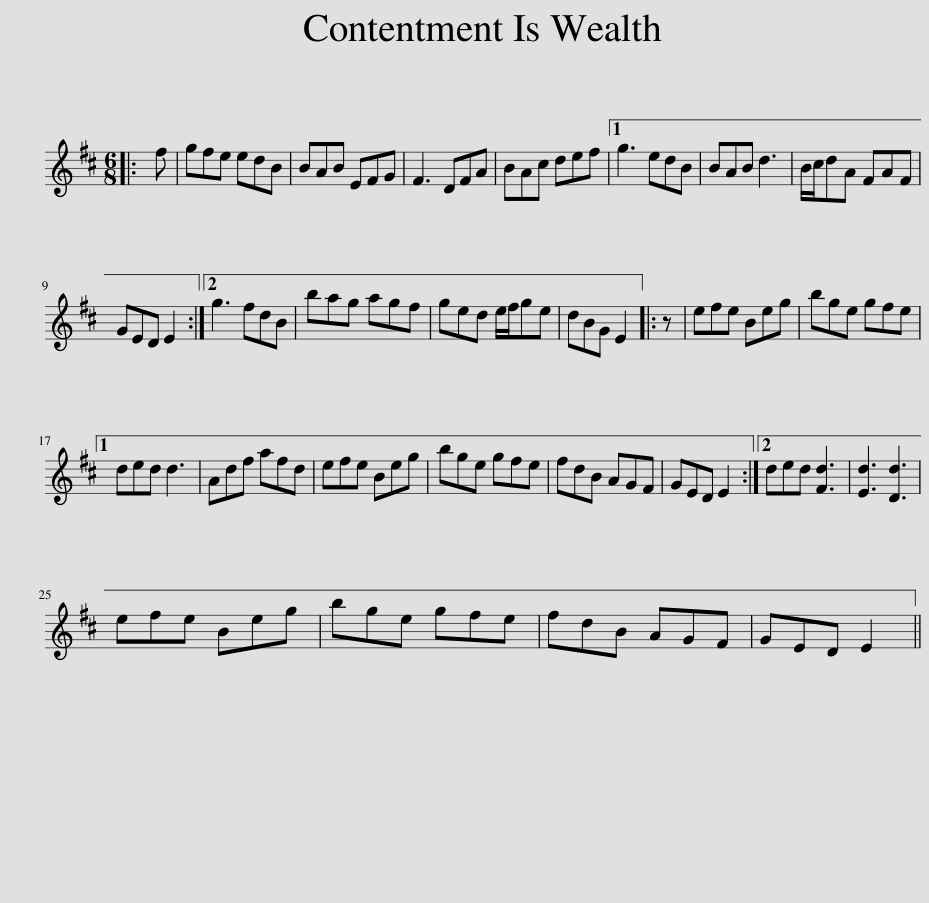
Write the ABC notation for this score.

X:1
L:1/8
M:6/8
I:linebreak $
K:D
V:1 treble
V:1
|: f | gfe edB | BAB EFG | F3 DFA | BAc def |1 %5
 g3 edB | BAB d3 | B/c/dA FAF |$ GED E2 :|2 g3 fdB | %10
 bag agf | ged e/f/ge | dBG E2 |: z | efe Beg | %15
 bge gfe |1$ ded d3 | Adf afd | efe Beg | bge gfe | %20
 fdB AGF | GED E2 :|2 ded [Fd]3 | [Ed]3 [Dd]3 |$ efe Beg | %25
 bge gfe | fdB AGF | GED E2 || %28
